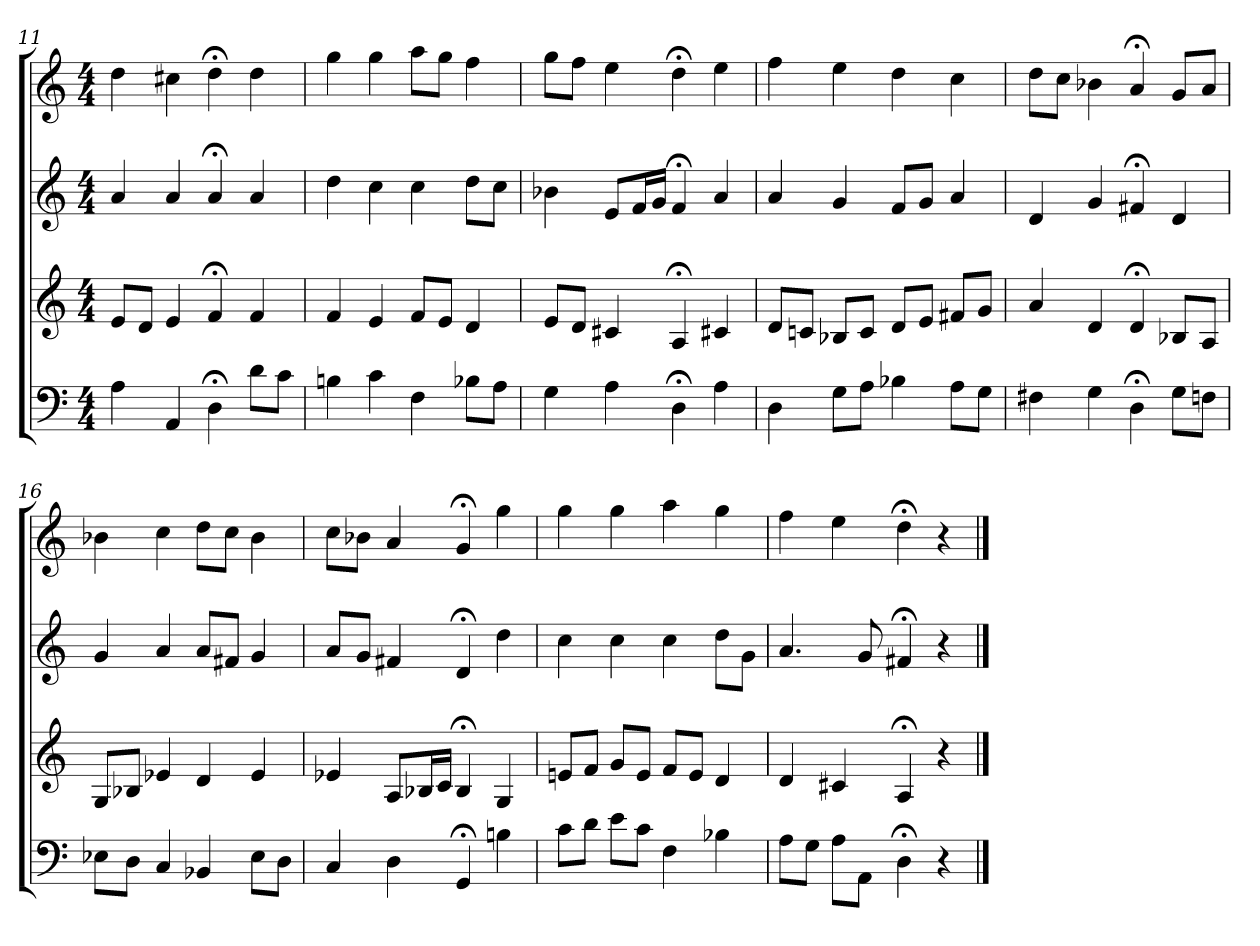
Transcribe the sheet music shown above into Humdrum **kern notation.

**kern	**kern	**kern	**kern
*part4	*part3	*part2	*part1
*staff4	*staff3	*staff2	*staff1
*clefF4	*clefG2	*clefG2	*clefG2
*k[]	*k[]	*k[]	*k[]
*C:	*C:	*C:	*a:
*M4/4	*M4/4	*M4/4	*M4/4
=11	=11	=11	=11
4A	8e/L	4a	4dd
.	8d/J	.	.
4AA	4e	4a	4cc#X
4D;<	4f;<	4a;<	4dd;<
8d\L	4f	4a	4dd
8c\J	.	.	.
=12	=12	=12	=12
4Bn	4f	4dd	4gg
4c	4e	4cc	4gg
4F	8f/L	4cc	8aa\L
.	8e/J	.	8gg\J
8B-X\L	4d	8dd\L	4ff
8A\J	.	8cc\J	.
=13	=13	=13	=13
4G	8e/L	4b-X	8gg\L
.	8d/J	.	8ff\J
4A	4c#X	8e/L	4ee
.	.	16f/L	.
.	.	16g/JJ	.
4D;<	4A;<	4f;<	4dd;<
4A	4c#X	4a	4ee
=14	=14	=14	=14
4D	8d/L	4a	4ff
.	8cn/J	.	.
8G\L	8B-X/L	4g	4ee
8A\J	8c/J	.	.
4B-X	8d/L	8f/L	4dd
.	8e/J	8g/J	.
8A\L	8f#X/L	4a	4cc
8G\J	8g/J	.	.
=15	=15	=15	=15
4F#X	4a	4d	8dd\L
.	.	.	8cc\J
4G	4d	4g	4b-X
4D;<	4d;<	4f#X;<	4a;<
8G\L	8B-X/L	4d	8g/L
8Fn\J	8A/J	.	8a/J
=16	=16	=16	=16
8E-X\L	8G/L	4g	4b-X
8D\J	8B-X/J	.	.
4C	4e-X	4a	4cc
4BB-X	4d	8a/L	8dd\L
.	.	8f#X/J	8cc\J
8E-\L	4e-	4g	4b-
8D\J	.	.	.
=17	=17	=17	=17
4C	4e-X	8a/L	8cc\L
.	.	8g/J	8b-X\J
4D	8A/L	4f#X	4a
.	16B-X/L	.	.
.	16c/JJ	.	.
4GG;<	4B-;<	4d;<	4g;<
4Bn	4G	4dd	4gg
=18	=18	=18	=18
8c\L	8en/L	4cc	4gg
8d\J	8f/J	.	.
8e\L	8g/L	4cc	4gg
8c\J	8e/J	.	.
4F	8f/L	4cc	4aa
.	8e/J	.	.
4B-X	4d	8dd\L	4gg
.	.	8g\J	.
=19	=19	=19	=19
8A\L	4d	4.a	4ff
8G\J	.	.	.
8A\L	4c#X	.	4ee
8AA\J	.	8g	.
4D;<	4A;<	4f#X;<	4dd;<
4r	4r	4r	4r
==	==	==	==
*-	*-	*-	*-
